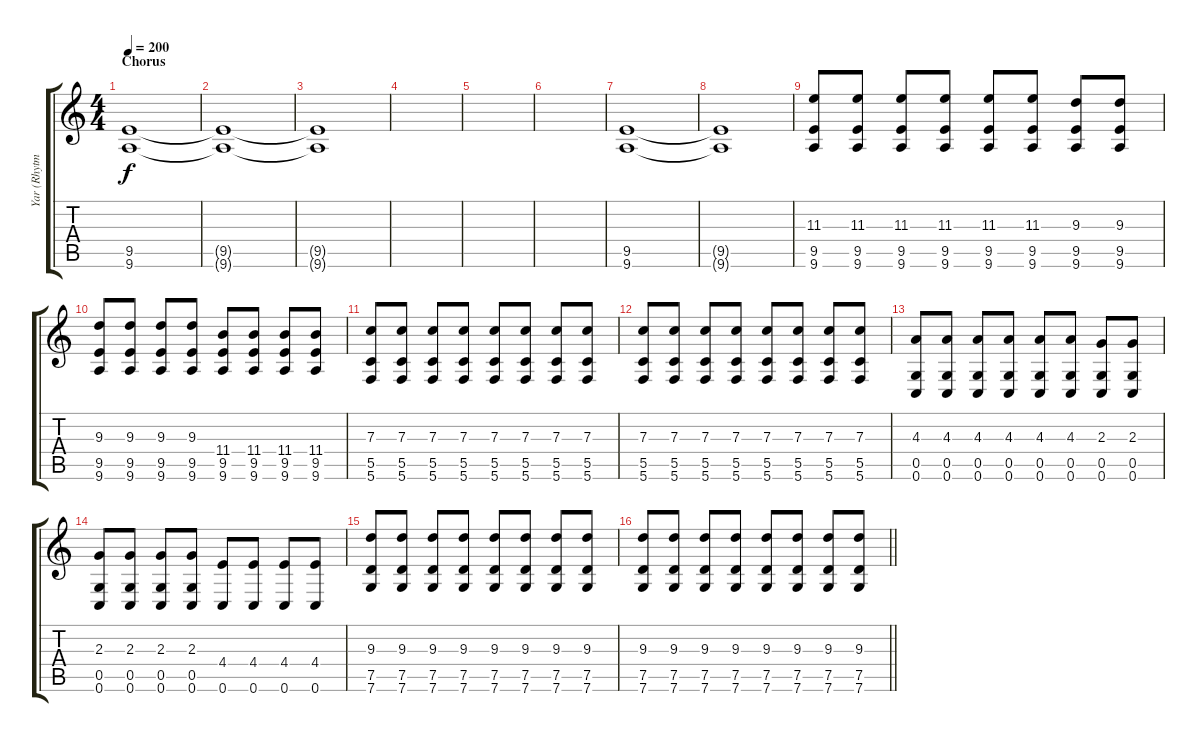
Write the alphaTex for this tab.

\track ("Yar (Rhytm)" "Yar (Rhytm") {instrument distortionguitar}
\staff {score tabs}
\tuning (D4 A3 F3 C3 G2 C2) {hide}
\ts (4 4)
\section ("" "Chorus")
\tempo 200
\clef g2
\ks c
(9.5 9.6).1{dy f volume 0} |
(9.5{t} 9.6{t}).1 |
(9.5{t} 9.6{t}).1 |
|
|
|
(9.5 9.6).1{volume 13} |
(9.5{t} 9.6{t}).1 |
(11.3 9.5 9.6).8 (11.3 9.5 9.6).8 (11.3 9.5 9.6).8 (11.3 9.5 9.6).8 (11.3 9.5 9.6).8 (11.3 9.5 9.6).8 (9.3 9.5 9.6).8 (9.3 9.5 9.6).8 |
(9.3 9.5 9.6).8 (9.3 9.5 9.6).8 (9.3 9.5 9.6).8 (9.3 9.5 9.6).8 (11.4 9.5 9.6).8 (11.4 9.5 9.6).8 (11.4 9.5 9.6).8 (11.4 9.5 9.6).8 |
(7.3 5.5 5.6).8 (7.3 5.5 5.6).8 (7.3 5.5 5.6).8 (7.3 5.5 5.6).8 (7.3 5.5 5.6).8 (7.3 5.5 5.6).8 (7.3 5.5 5.6).8 (7.3 5.5 5.6).8 |
(7.3 5.5 5.6).8 (7.3 5.5 5.6).8 (7.3 5.5 5.6).8 (7.3 5.5 5.6).8 (7.3 5.5 5.6).8 (7.3 5.5 5.6).8 (7.3 5.5 5.6).8 (7.3 5.5 5.6).8 |
(4.3 0.5 0.6).8 (4.3 0.5 0.6).8 (4.3 0.5 0.6).8 (4.3 0.5 0.6).8 (4.3 0.5 0.6).8 (4.3 0.5 0.6).8 (2.3 0.5 0.6).8 (2.3 0.5 0.6).8 |
(2.3 0.5 0.6).8 (2.3 0.5 0.6).8 (2.3 0.5 0.6).8 (2.3 0.5 0.6).8 (4.4 0.6).8 (4.4 0.6).8 (4.4 0.6).8 (4.4 0.6).8 |
(9.3 7.5 7.6).8 (9.3 7.5 7.6).8 (9.3 7.5 7.6).8 (9.3 7.5 7.6).8 (9.3 7.5 7.6).8 (9.3 7.5 7.6).8 (9.3 7.5 7.6).8 (9.3 7.5 7.6).8 |
\barLineRight lightlight
(9.3 7.5 7.6).8 (9.3 7.5 7.6).8 (9.3 7.5 7.6).8 (9.3 7.5 7.6).8 (9.3 7.5 7.6).8 (9.3 7.5 7.6).8 (9.3 7.5 7.6).8 (9.3 7.5 7.6).8
